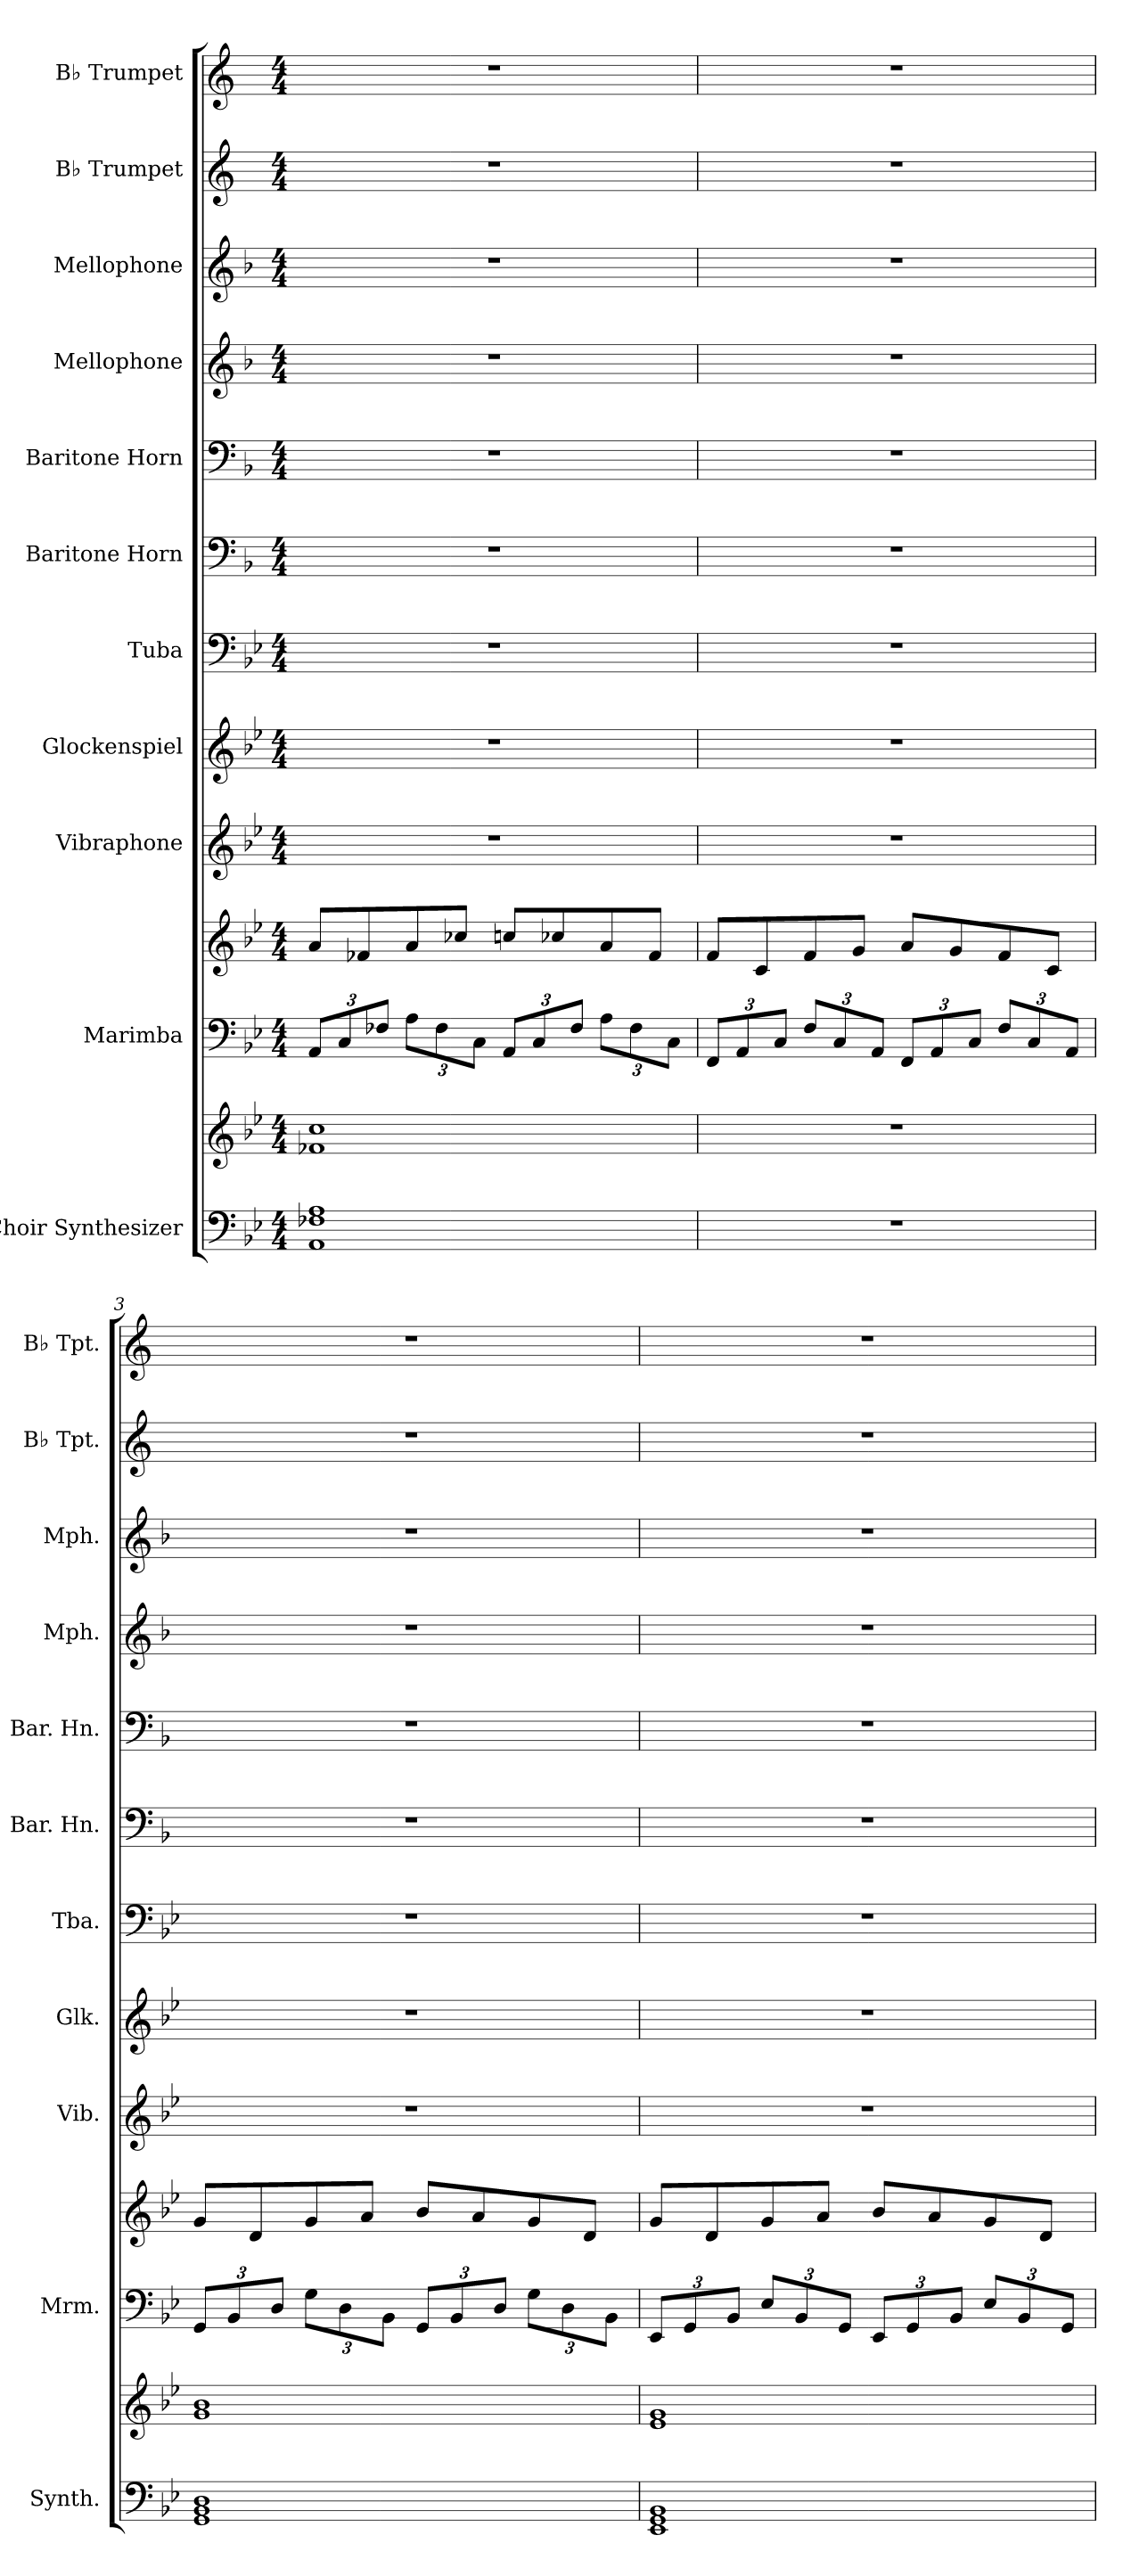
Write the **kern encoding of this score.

**kern	**kern	**kern	**kern	**kern	**kern	**kern	**kern	**kern	**kern	**kern	**kern	**kern
*part11	*part11	*part10	*part10	*part9	*part8	*part7	*part6	*part5	*part4	*part3	*part2	*part1
*staff13	*staff12	*staff11	*staff10	*staff9	*staff8	*staff7	*staff6	*staff5	*staff4	*staff3	*staff2	*staff1
*I"Choir Synthesizer	*	*I"Marimba	*	*I"Vibraphone	*I"Glockenspiel	*I"Tuba	*I"Baritone Horn	*I"Baritone Horn	*I"Mellophone	*I"Mellophone	*I"B♭ Trumpet	*I"B♭ Trumpet
*I'Synth.	*	*I'Mrm.	*	*I'Vib.	*I'Glk.	*I'Tba.	*I'Bar. Hn.	*I'Bar. Hn.	*I'Mph.	*I'Mph.	*I'B♭ Tpt.	*I'B♭ Tpt.
*clefF4	*clefG2	*clefF4	*clefG2	*clefG2	*clefG2	*clefF4	*clefF4	*clefF4	*clefG2	*clefG2	*clefG2	*clefG2
*	*	*	*	*	*ITrd-14c-24	*	*ITrd4c7	*ITrd4c7	*ITrd4c7	*ITrd4c7	*ITrd1c2	*ITrd1c2
*k[b-e-]	*k[b-e-]	*k[b-e-]	*k[b-e-]	*k[b-e-]	*k[b-e-]	*k[b-e-]	*k[b-e-]	*k[b-e-]	*k[b-e-]	*k[b-e-]	*k[b-e-]	*k[b-e-]
*M4/4	*M4/4	*M4/4	*M4/4	*M4/4	*M4/4	*M4/4	*M4/4	*M4/4	*M4/4	*M4/4	*M4/4	*M4/4
*MM150	*MM150	*MM150	*MM150	*MM150	*MM150	*MM150	*MM150	*MM150	*MM150	*MM150	*MM150	*MM150
*	*	*Xbrackettup	*	*	*	*	*	*	*	*	*	*
=1	=1	=1	=1	=1	=1	=1	=1	=1	=1	=1	=1	=1
1AA 1F-X 1A	1f-X 1cc	12AA/L	8a/L	1r	1r	1r	1r	1r	1r	1r	1r	1r
.	.	12C/	.	.	.	.	.	.	.	.	.	.
.	.	.	8f-X/	.	.	.	.	.	.	.	.	.
.	.	12F-X/J	.	.	.	.	.	.	.	.	.	.
.	.	12A\L	8a/	.	.	.	.	.	.	.	.	.
.	.	12F-\	.	.	.	.	.	.	.	.	.	.
.	.	.	8cc-X/J	.	.	.	.	.	.	.	.	.
.	.	12C\J	.	.	.	.	.	.	.	.	.	.
.	.	12AA/L	8ccn/L	.	.	.	.	.	.	.	.	.
.	.	12C/	.	.	.	.	.	.	.	.	.	.
.	.	.	8cc-X/	.	.	.	.	.	.	.	.	.
.	.	12F-/J	.	.	.	.	.	.	.	.	.	.
.	.	12A\L	8a/	.	.	.	.	.	.	.	.	.
.	.	12F-\	.	.	.	.	.	.	.	.	.	.
.	.	.	8f-/J	.	.	.	.	.	.	.	.	.
.	.	12C\J	.	.	.	.	.	.	.	.	.	.
=2	=2	=2	=2	=2	=2	=2	=2	=2	=2	=2	=2	=2
1r	1r	12FF/L	8f/L	1r	1r	1r	1r	1r	1r	1r	1r	1r
.	.	12AA/	.	.	.	.	.	.	.	.	.	.
.	.	.	8c/	.	.	.	.	.	.	.	.	.
.	.	12C/J	.	.	.	.	.	.	.	.	.	.
.	.	12F/L	8f/	.	.	.	.	.	.	.	.	.
.	.	12C/	.	.	.	.	.	.	.	.	.	.
.	.	.	8g/J	.	.	.	.	.	.	.	.	.
.	.	12AA/J	.	.	.	.	.	.	.	.	.	.
.	.	12FF/L	8a/L	.	.	.	.	.	.	.	.	.
.	.	12AA/	.	.	.	.	.	.	.	.	.	.
.	.	.	8g/	.	.	.	.	.	.	.	.	.
.	.	12C/J	.	.	.	.	.	.	.	.	.	.
.	.	12F/L	8f/	.	.	.	.	.	.	.	.	.
.	.	12C/	.	.	.	.	.	.	.	.	.	.
.	.	.	8c/J	.	.	.	.	.	.	.	.	.
.	.	12AA/J	.	.	.	.	.	.	.	.	.	.
!!LO:PB:g=z
=3	=3	=3	=3	=3	=3	=3	=3	=3	=3	=3	=3	=3
1GG 1BB- 1D	1g 1b-	12GG/L	8g/L	1r	1r	1r	1r	1r	1r	1r	1r	1r
.	.	12BB-/	.	.	.	.	.	.	.	.	.	.
.	.	.	8d/	.	.	.	.	.	.	.	.	.
.	.	12D/J	.	.	.	.	.	.	.	.	.	.
.	.	12G\L	8g/	.	.	.	.	.	.	.	.	.
.	.	12D\	.	.	.	.	.	.	.	.	.	.
.	.	.	8a/J	.	.	.	.	.	.	.	.	.
.	.	12BB-\J	.	.	.	.	.	.	.	.	.	.
.	.	12GG/L	8b-/L	.	.	.	.	.	.	.	.	.
.	.	12BB-/	.	.	.	.	.	.	.	.	.	.
.	.	.	8a/	.	.	.	.	.	.	.	.	.
.	.	12D/J	.	.	.	.	.	.	.	.	.	.
.	.	12G\L	8g/	.	.	.	.	.	.	.	.	.
.	.	12D\	.	.	.	.	.	.	.	.	.	.
.	.	.	8d/J	.	.	.	.	.	.	.	.	.
.	.	12BB-\J	.	.	.	.	.	.	.	.	.	.
=4	=4	=4	=4	=4	=4	=4	=4	=4	=4	=4	=4	=4
1EE- 1GG 1BB-	1e- 1g	12EE-/L	8g/L	1r	1r	1r	1r	1r	1r	1r	1r	1r
.	.	12GG/	.	.	.	.	.	.	.	.	.	.
.	.	.	8d/	.	.	.	.	.	.	.	.	.
.	.	12BB-/J	.	.	.	.	.	.	.	.	.	.
.	.	12E-/L	8g/	.	.	.	.	.	.	.	.	.
.	.	12BB-/	.	.	.	.	.	.	.	.	.	.
.	.	.	8a/J	.	.	.	.	.	.	.	.	.
.	.	12GG/J	.	.	.	.	.	.	.	.	.	.
.	.	12EE-/L	8b-/L	.	.	.	.	.	.	.	.	.
.	.	12GG/	.	.	.	.	.	.	.	.	.	.
.	.	.	8a/	.	.	.	.	.	.	.	.	.
.	.	12BB-/J	.	.	.	.	.	.	.	.	.	.
.	.	12E-/L	8g/	.	.	.	.	.	.	.	.	.
.	.	12BB-/	.	.	.	.	.	.	.	.	.	.
.	.	.	8d/J	.	.	.	.	.	.	.	.	.
.	.	12GG/J	.	.	.	.	.	.	.	.	.	.
=	=	=	=	=	=	=	=	=	=	=	=	=
*-	*-	*-	*-	*-	*-	*-	*-	*-	*-	*-	*-	*-
